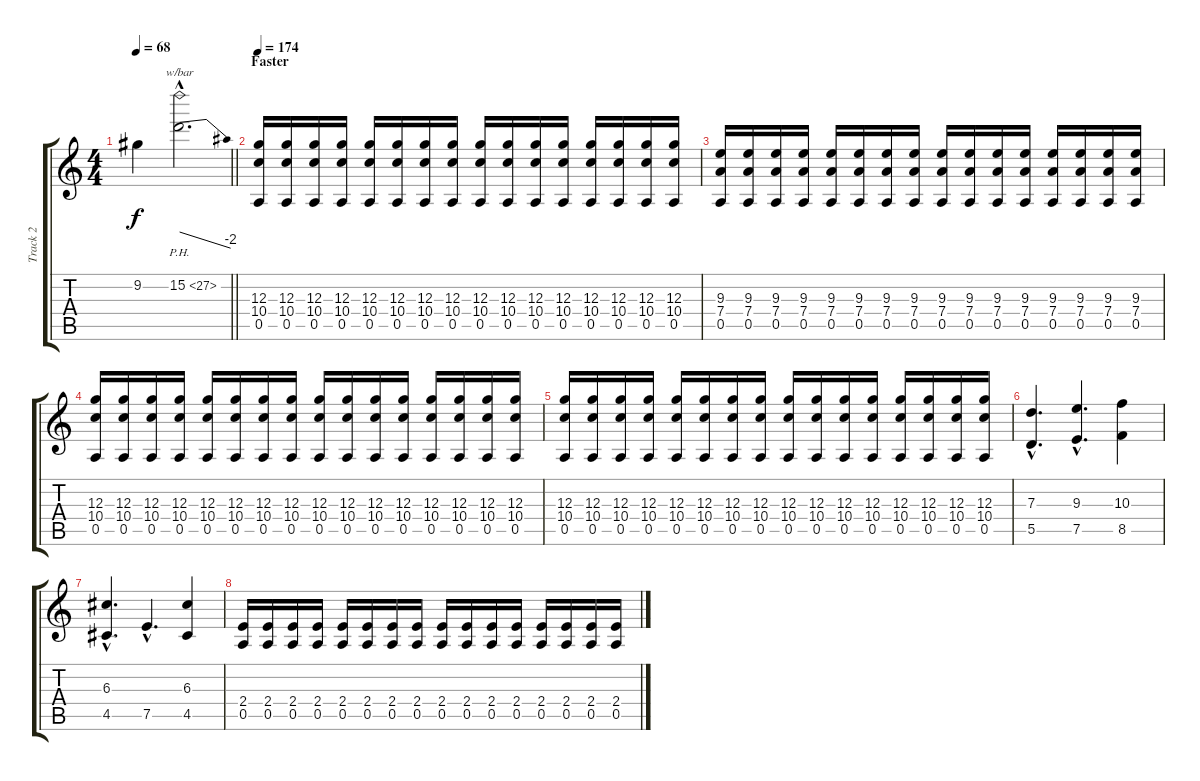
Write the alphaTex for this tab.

\track ("Track 2" "Track 2") {instrument overdrivenguitar}
\staff {score tabs}
\tuning (E4 B3 G3 D3 A2 E2) {hide}
\ts (4 4)
\tempo 68
\clef g2
\barLineRight lightlight
\ks c
9.2{t}.4{dy f} 15.2{ph 12 hac}.2{d tbe (dive default 0 0 60 -8)} |
\section ("" "Faster")
\tempo 174
(12.3 10.4 0.5).16 (12.3 10.4 0.5).16 (12.3 10.4 0.5).16 (12.3 10.4 0.5).16 (12.3 10.4 0.5).16 (12.3 10.4 0.5).16 (12.3 10.4 0.5).16 (12.3 10.4 0.5).16 (12.3 10.4 0.5).16 (12.3 10.4 0.5).16 (12.3 10.4 0.5).16 (12.3 10.4 0.5).16 (12.3 10.4 0.5).16 (12.3 10.4 0.5).16 (12.3 10.4 0.5).16 (12.3 10.4 0.5).16 |
(9.3 7.4 0.5).16 (9.3 7.4 0.5).16 (9.3 7.4 0.5).16 (9.3 7.4 0.5).16 (9.3 7.4 0.5).16 (9.3 7.4 0.5).16 (9.3 7.4 0.5).16 (9.3 7.4 0.5).16 (9.3 7.4 0.5).16 (9.3 7.4 0.5).16 (9.3 7.4 0.5).16 (9.3 7.4 0.5).16 (9.3 7.4 0.5).16 (9.3 7.4 0.5).16 (9.3 7.4 0.5).16 (9.3 7.4 0.5).16 |
(12.3 10.4 0.5).16 (12.3 10.4 0.5).16 (12.3 10.4 0.5).16 (12.3 10.4 0.5).16 (12.3 10.4 0.5).16 (12.3 10.4 0.5).16 (12.3 10.4 0.5).16 (12.3 10.4 0.5).16 (12.3 10.4 0.5).16 (12.3 10.4 0.5).16 (12.3 10.4 0.5).16 (12.3 10.4 0.5).16 (12.3 10.4 0.5).16 (12.3 10.4 0.5).16 (12.3 10.4 0.5).16 (12.3 10.4 0.5).16 |
(12.3 10.4 0.5).16 (12.3 10.4 0.5).16 (12.3 10.4 0.5).16 (12.3 10.4 0.5).16 (12.3 10.4 0.5).16 (12.3 10.4 0.5).16 (12.3 10.4 0.5).16 (12.3 10.4 0.5).16 (12.3 10.4 0.5).16 (12.3 10.4 0.5).16 (12.3 10.4 0.5).16 (12.3 10.4 0.5).16 (12.3 10.4 0.5).16 (12.3 10.4 0.5).16 (12.3 10.4 0.5).16 (12.3 10.4 0.5).16 |
(7.3{hac} 5.5{hac}).4{d} (9.3{hac} 7.5{hac}).4{d} (10.3 8.5).4 |
(6.3{hac} 4.5{hac}).4{d} 7.5{hac}.4{d} (6.3 4.5).4 |
(2.4 0.5).16 (2.4 0.5).16 (2.4 0.5).16 (2.4 0.5).16 (2.4 0.5).16 (2.4 0.5).16 (2.4 0.5).16 (2.4 0.5).16 (2.4 0.5).16 (2.4 0.5).16 (2.4 0.5).16 (2.4 0.5).16 (2.4 0.5).16 (2.4 0.5).16 (2.4 0.5).16 (2.4 0.5).16
